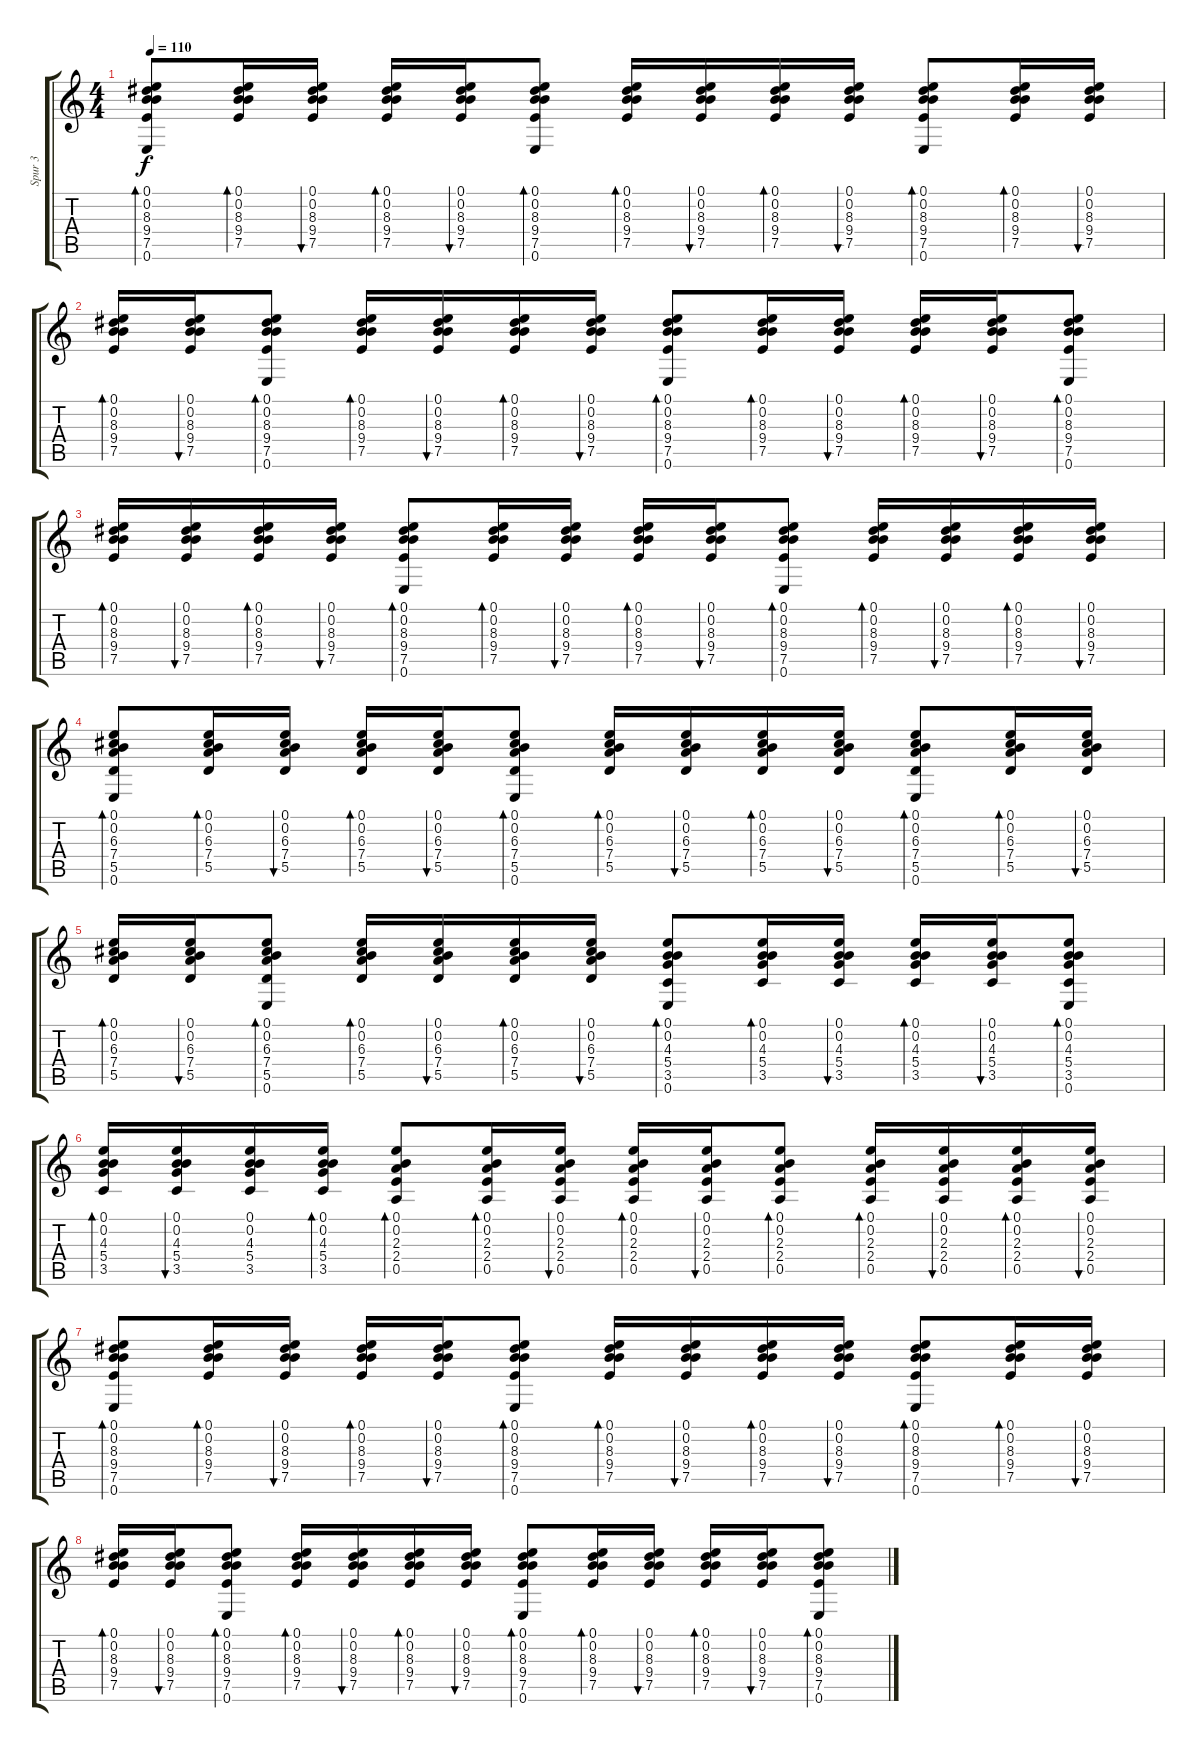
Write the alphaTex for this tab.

\track ("Spur 3" "Spur 3") {instrument acousticguitarsteel}
\staff {score tabs}
\tuning (E4 B3 G3 D3 A2 E2) {hide}
\ts (4 4)
\tempo 110
\clef g2
\ks c
(0.1 0.2 8.3 9.4 7.5 0.6).8{bd 60 dy f instrument acousticguitarsteel} (0.1 0.2 8.3 9.4 7.5).16{bd 30} (0.1 0.2 8.3 9.4 7.5).16{bu 30} (0.1 0.2 8.3 9.4 7.5).16{bd 30} (0.1 0.2 8.3 9.4 7.5).16{bu 30} (0.1 0.2 8.3 9.4 7.5 0.6).8{bd 30} (0.1 0.2 8.3 9.4 7.5).16{bd 30} (0.1 0.2 8.3 9.4 7.5).16{bu 30} (0.1 0.2 8.3 9.4 7.5).16{bd 30} (0.1 0.2 8.3 9.4 7.5).16{bu 30} (0.1 0.2 8.3 9.4 7.5 0.6).8{bd 30} (0.1 0.2 8.3 9.4 7.5).16{bd 30} (0.1 0.2 8.3 9.4 7.5).16{bu 30} |
(0.1 0.2 8.3 9.4 7.5).16{bd 30} (0.1 0.2 8.3 9.4 7.5).16{bu 30} (0.1 0.2 8.3 9.4 7.5 0.6).8{bd 30} (0.1 0.2 8.3 9.4 7.5).16{bd 30} (0.1 0.2 8.3 9.4 7.5).16{bu 30} (0.1 0.2 8.3 9.4 7.5).16{bd 30} (0.1 0.2 8.3 9.4 7.5).16{bu 30} (0.1 0.2 8.3 9.4 7.5 0.6).8{bd 30} (0.1 0.2 8.3 9.4 7.5).16{bd 30} (0.1 0.2 8.3 9.4 7.5).16{bu 30} (0.1 0.2 8.3 9.4 7.5).16{bd 30} (0.1 0.2 8.3 9.4 7.5).16{bu 30} (0.1 0.2 8.3 9.4 7.5 0.6).8{bd 30} |
(0.1 0.2 8.3 9.4 7.5).16{bd 30} (0.1 0.2 8.3 9.4 7.5).16{bu 30} (0.1 0.2 8.3 9.4 7.5).16{bd 30} (0.1 0.2 8.3 9.4 7.5).16{bu 30} (0.1 0.2 8.3 9.4 7.5 0.6).8{bd 30} (0.1 0.2 8.3 9.4 7.5).16{bd 30} (0.1 0.2 8.3 9.4 7.5).16{bu 30} (0.1 0.2 8.3 9.4 7.5).16{bd 30} (0.1 0.2 8.3 9.4 7.5).16{bu 30} (0.1 0.2 8.3 9.4 7.5 0.6).8{bd 30} (0.1 0.2 8.3 9.4 7.5).16{bd 30} (0.1 0.2 8.3 9.4 7.5).16{bu 30} (0.1 0.2 8.3 9.4 7.5).16{bd 30} (0.1 0.2 8.3 9.4 7.5).16{bu 30} |
(0.1 0.2 6.3 7.4 5.5 0.6).8{bd 60} (0.1 0.2 6.3 7.4 5.5).16{bd 30} (0.1 0.2 6.3 7.4 5.5).16{bu 30} (0.1 0.2 6.3 7.4 5.5).16{bd 30} (0.1 0.2 6.3 7.4 5.5).16{bu 30} (0.1 0.2 6.3 7.4 5.5 0.6).8{bd 30} (0.1 0.2 6.3 7.4 5.5).16{bd 30} (0.1 0.2 6.3 7.4 5.5).16{bu 30} (0.1 0.2 6.3 7.4 5.5).16{bd 30} (0.1 0.2 6.3 7.4 5.5).16{bu 30} (0.1 0.2 6.3 7.4 5.5 0.6).8{bd 30} (0.1 0.2 6.3 7.4 5.5).16{bd 30} (0.1 0.2 6.3 7.4 5.5).16{bu 30} |
(0.1 0.2 6.3 7.4 5.5).16{bd 30} (0.1 0.2 6.3 7.4 5.5).16{bu 30} (0.1 0.2 6.3 7.4 5.5 0.6).8{bd 30} (0.1 0.2 6.3 7.4 5.5).16{bd 30} (0.1 0.2 6.3 7.4 5.5).16{bu 30} (0.1 0.2 6.3 7.4 5.5).16{bd 30} (0.1 0.2 6.3 7.4 5.5).16{bu 30} (0.1 0.2 4.3 5.4 3.5 0.6).8{bd 60} (0.1 0.2 4.3 5.4 3.5).16{bd 30} (0.1 0.2 4.3 5.4 3.5).16{bu 30} (0.1 0.2 4.3 5.4 3.5).16{bd 30} (0.1 0.2 4.3 5.4 3.5).16{bu 30} (0.1 0.2 4.3 5.4 3.5 0.6).8{bd 30} |
(0.1 0.2 4.3 5.4 3.5).16{bd 30} (0.1 0.2 4.3 5.4 3.5).16{bu 30} (0.1 0.2 4.3 5.4 3.5).16 (0.1 0.2 4.3 5.4 3.5).16{bd 30} (0.1 0.2 2.3 2.4 0.5).8{bd 60} (0.1 0.2 2.3 2.4 0.5).16{bd 30} (0.1 0.2 2.3 2.4 0.5).16{bu 30} (0.1 0.2 2.3 2.4 0.5).16{bd 30} (0.1 0.2 2.3 2.4 0.5).16{bu 30} (0.1 0.2 2.3 2.4 0.5).8{bd 30} (0.1 0.2 2.3 2.4 0.5).16{bd 30} (0.1 0.2 2.3 2.4 0.5).16{bu 30} (0.1 0.2 2.3 2.4 0.5).16{bd 30} (0.1 0.2 2.3 2.4 0.5).16{bu 30} |
(0.1 0.2 8.3 9.4 7.5 0.6).8{bd 60} (0.1 0.2 8.3 9.4 7.5).16{bd 30} (0.1 0.2 8.3 9.4 7.5).16{bu 30} (0.1 0.2 8.3 9.4 7.5).16{bd 30} (0.1 0.2 8.3 9.4 7.5).16{bu 30} (0.1 0.2 8.3 9.4 7.5 0.6).8{bd 30} (0.1 0.2 8.3 9.4 7.5).16{bd 30} (0.1 0.2 8.3 9.4 7.5).16{bu 30} (0.1 0.2 8.3 9.4 7.5).16{bd 30} (0.1 0.2 8.3 9.4 7.5).16{bu 30} (0.1 0.2 8.3 9.4 7.5 0.6).8{bd 30} (0.1 0.2 8.3 9.4 7.5).16{bd 30} (0.1 0.2 8.3 9.4 7.5).16{bu 30} |
(0.1 0.2 8.3 9.4 7.5).16{bd 30} (0.1 0.2 8.3 9.4 7.5).16{bu 30} (0.1 0.2 8.3 9.4 7.5 0.6).8{bd 30} (0.1 0.2 8.3 9.4 7.5).16{bd 30} (0.1 0.2 8.3 9.4 7.5).16{bu 30} (0.1 0.2 8.3 9.4 7.5).16{bd 30} (0.1 0.2 8.3 9.4 7.5).16{bu 30} (0.1 0.2 8.3 9.4 7.5 0.6).8{bd 30} (0.1 0.2 8.3 9.4 7.5).16{bd 30} (0.1 0.2 8.3 9.4 7.5).16{bu 30} (0.1 0.2 8.3 9.4 7.5).16{bd 30} (0.1 0.2 8.3 9.4 7.5).16{bu 30} (0.1 0.2 8.3 9.4 7.5 0.6).8{bd 30}
